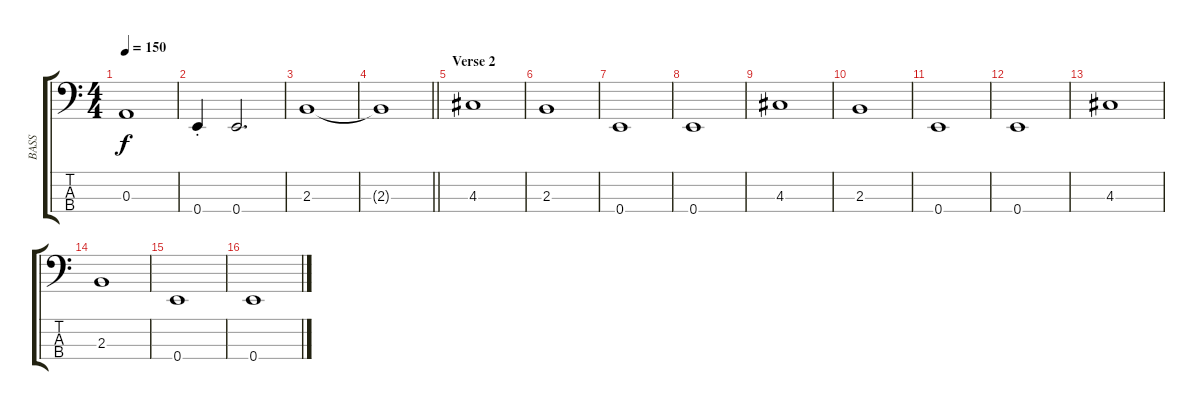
\track ("BASS" "BASS") {instrument electricbassfinger}
\staff {score tabs}
\tuning (G2 D2 A1 E1) {hide}
\ts (4 4)
\tempo 150
\clef f4
\ks c
0.3.1{dy f} |
0.4{st}.4 0.4.2{d} |
2.3.1 |
\barLineRight lightlight
2.3{t}.1 |
\section ("" "Verse 2")
4.3.1 |
2.3.1 |
0.4.1 |
0.4.1 |
4.3.1 |
2.3.1 |
0.4.1 |
0.4.1 |
4.3.1 |
2.3.1 |
0.4.1 |
0.4.1
